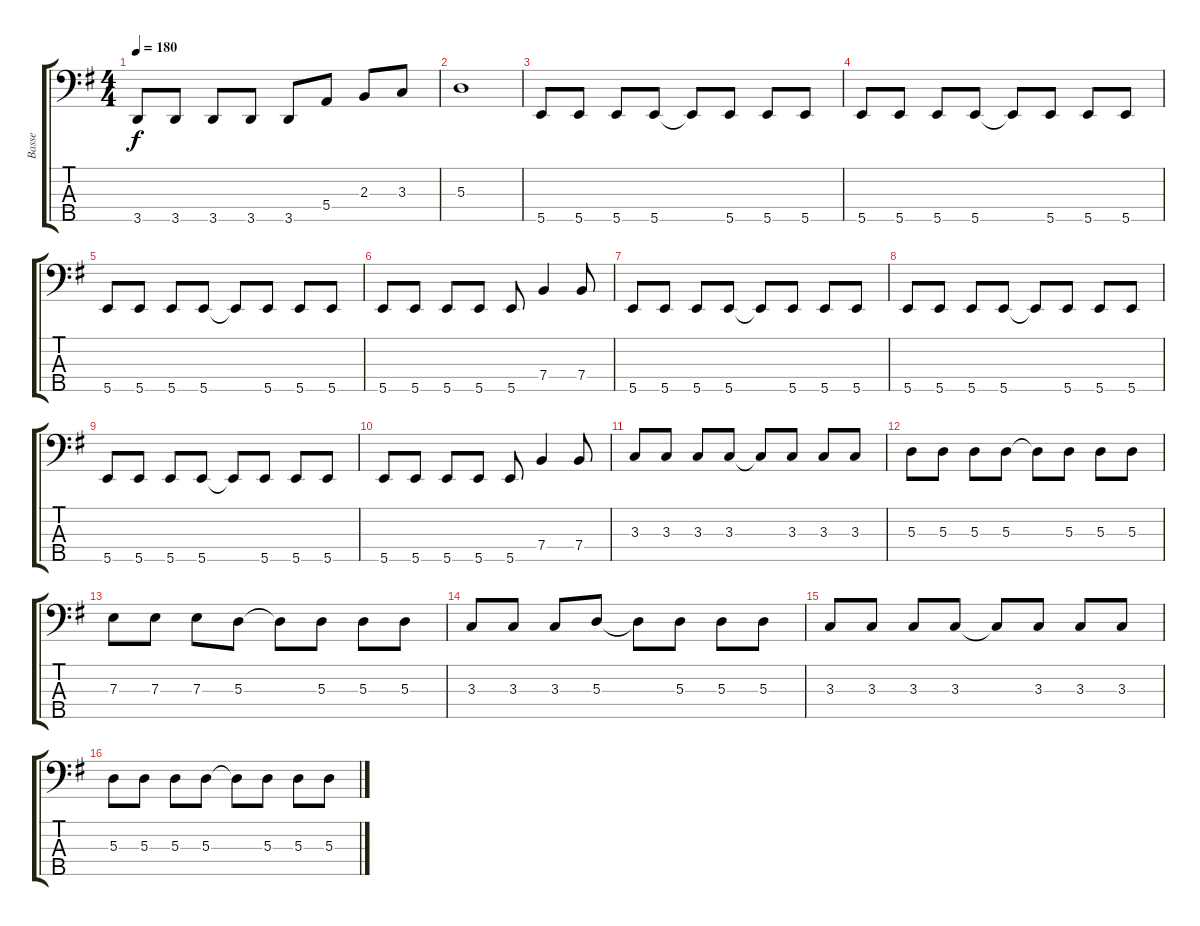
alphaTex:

\track ("Basse" "Basse") {instrument electricbasspick}
\staff {score tabs}
\tuning (G2 D2 A1 E1 B0) {hide}
\ts (4 4)
\tempo 180
\clef f4
\ks g
3.5.8{dy f} 3.5.8 3.5.8 3.5.8 3.5.8 5.4.8 2.3.8 3.3.8 |
5.3.1 |
5.5.8 5.5.8 5.5.8 5.5.8 5.5{t}.8 5.5.8 5.5.8 5.5.8 |
5.5.8 5.5.8 5.5.8 5.5.8 5.5{t}.8 5.5.8 5.5.8 5.5.8 |
5.5.8 5.5.8 5.5.8 5.5.8 5.5{t}.8 5.5.8 5.5.8 5.5.8 |
5.5.8 5.5.8 5.5.8 5.5.8 5.5.8 7.4.4 7.4.8 |
5.5.8 5.5.8 5.5.8 5.5.8 5.5{t}.8 5.5.8 5.5.8 5.5.8 |
5.5.8 5.5.8 5.5.8 5.5.8 5.5{t}.8 5.5.8 5.5.8 5.5.8 |
5.5.8 5.5.8 5.5.8 5.5.8 5.5{t}.8 5.5.8 5.5.8 5.5.8 |
5.5.8 5.5.8 5.5.8 5.5.8 5.5.8 7.4.4 7.4.8 |
3.3.8 3.3.8 3.3.8 3.3.8 3.3{t}.8 3.3.8 3.3.8 3.3.8 |
5.3.8 5.3.8 5.3.8 5.3.8 5.3{t}.8 5.3.8 5.3.8 5.3.8 |
7.3.8 7.3.8 7.3.8 5.3.8 5.3{t}.8 5.3.8 5.3.8 5.3.8 |
3.3.8 3.3.8 3.3.8 5.3.8 5.3{t}.8 5.3.8 5.3.8 5.3.8 |
3.3.8 3.3.8 3.3.8 3.3.8 3.3{t}.8 3.3.8 3.3.8 3.3.8 |
5.3.8 5.3.8 5.3.8 5.3.8 5.3{t}.8 5.3.8 5.3.8 5.3.8
